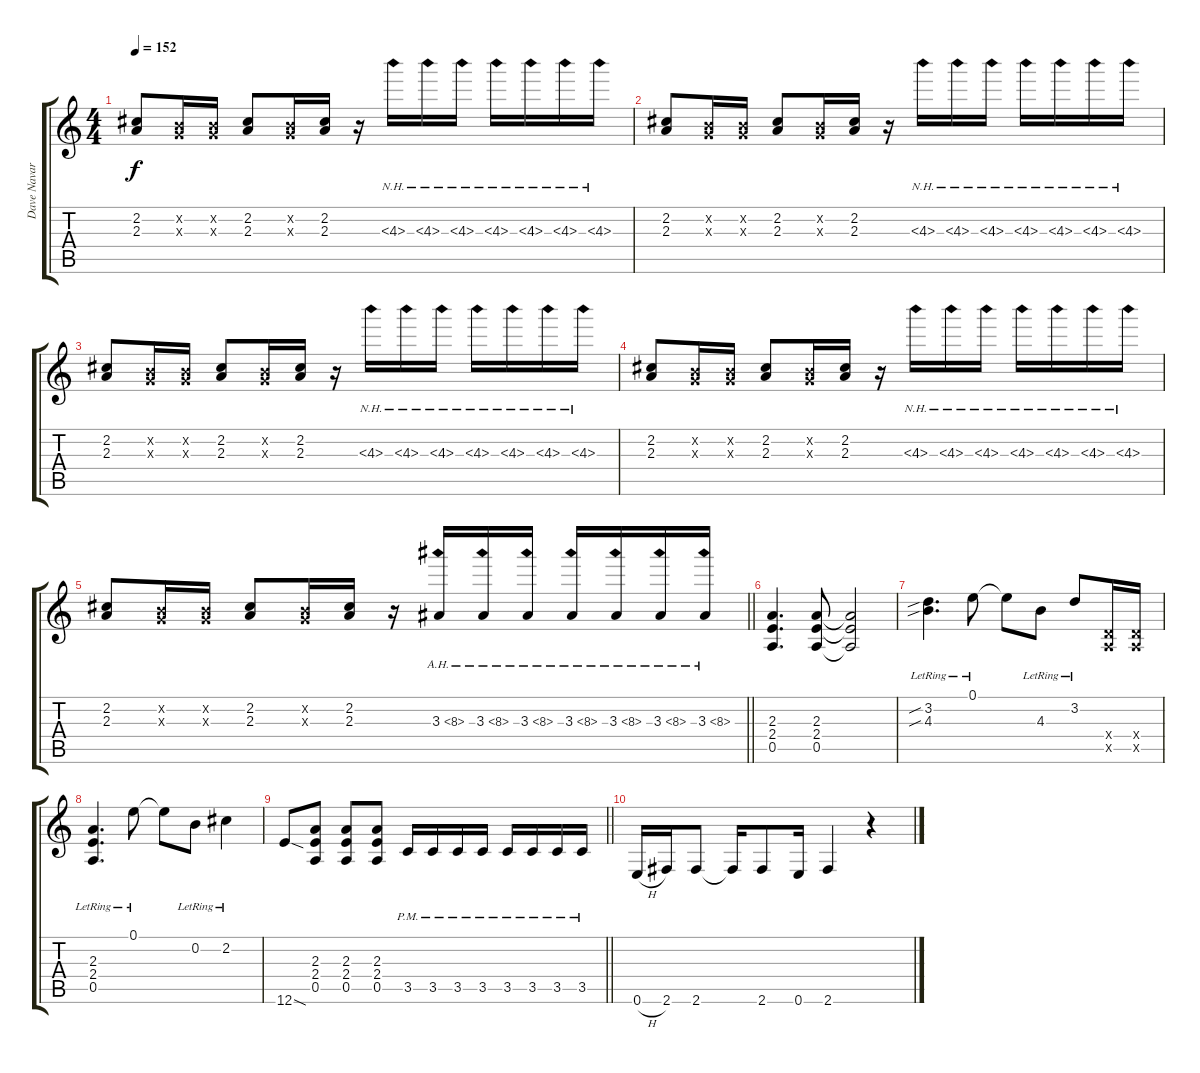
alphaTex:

\track ("Dave Navarro (Guitar 1)" "Dave Navar") {instrument distortionguitar}
\staff {score tabs}
\tuning (E4 B3 G3 D3 A2 E2) {hide}
\ts (4 4)
\tempo 152
\clef g2
\ks c
(2.2 2.3).8{dy f} (0.2{x} 0.3{x}).16 (0.2{x} 0.3{x}).16 (2.2 2.3).8 (0.2{x} 0.3{x}).16 (2.2 2.3).16 r.16 4.3{nh}.16 4.3{nh}.16 4.3{nh}.16 4.3{nh}.16 4.3{nh}.16 4.3{nh}.16 4.3{nh}.16 |
(2.2 2.3).8 (0.2{x} 0.3{x}).16 (0.2{x} 0.3{x}).16 (2.2 2.3).8 (0.2{x} 0.3{x}).16 (2.2 2.3).16 r.16 4.3{nh}.16 4.3{nh}.16 4.3{nh}.16 4.3{nh}.16 4.3{nh}.16 4.3{nh}.16 4.3{nh}.16 |
(2.2 2.3).8 (0.2{x} 0.3{x}).16 (0.2{x} 0.3{x}).16 (2.2 2.3).8 (0.2{x} 0.3{x}).16 (2.2 2.3).16 r.16 4.3{nh}.16 4.3{nh}.16 4.3{nh}.16 4.3{nh}.16 4.3{nh}.16 4.3{nh}.16 4.3{nh}.16 |
(2.2 2.3).8 (0.2{x} 0.3{x}).16 (0.2{x} 0.3{x}).16 (2.2 2.3).8 (0.2{x} 0.3{x}).16 (2.2 2.3).16 r.16 4.3{nh}.16 4.3{nh}.16 4.3{nh}.16 4.3{nh}.16 4.3{nh}.16 4.3{nh}.16 4.3{nh}.16 |
\barLineRight lightlight
(2.2 2.3).8 (0.2{x} 0.3{x}).16 (0.2{x} 0.3{x}).16 (2.2 2.3).8 (0.2{x} 0.3{x}).16 (2.2 2.3).16 r.16 3.3{ah 5}.16 3.3{ah 5}.16 3.3{ah 5}.16 3.3{ah 5}.16 3.3{ah 5}.16 3.3{ah 5}.16 3.3{ah 5}.16 |
(2.3 2.4 0.5).4{d} (2.3 2.4 0.5).8 (2.3{t} 2.4{t} 0.5{t}).2 |
(3.2{sib lr} 4.3{sib lr}).4{d} 0.1{lr}.8 0.1{t}.8 4.3{lr}.8 3.2{lr}.8 (0.4{x} 0.5{x}).16 (0.4{x} 0.5{x}).16 |
(2.3{lr} 2.4{lr} 0.5{lr}).4{d} 0.1{lr}.8 0.1{t}.8 0.2{lr}.8 2.2{lr}.4 |
\barLineRight lightlight
12.6{sod}.8 (2.3 2.4 0.5).8 (2.3 2.4 0.5).8 (2.3 2.4 0.5).8 3.5{pm}.16 3.5{pm}.16 3.5{pm}.16 3.5{pm}.16 3.5{pm}.16 3.5{pm}.16 3.5{pm}.16 3.5{pm}.16 |
0.6{h}.16 2.6.16 2.6.8 2.6{t}.16 2.6.8 0.6.16 2.6.4 r.4
